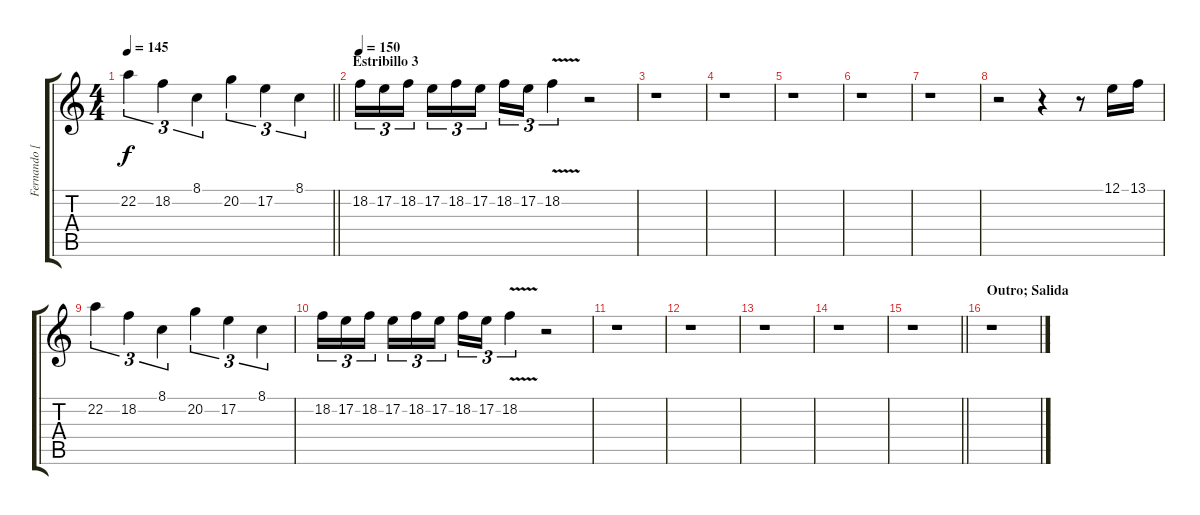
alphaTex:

\track ("Fernando [Flauta]" "Fernando [") {instrument flute}
\staff {score tabs}
\tuning (E4 B3 G3 D3 A2 E2) {hide}
\ts (4 4)
\tempo 145
\clef g2
\barLineRight lightlight
\ks c
22.2.4{tu (3 2) dy f} 18.2.4{tu (3 2)} 8.1.4{tu (3 2)} 20.2.4{tu (3 2)} 17.2.4{tu (3 2)} 8.1.4{tu (3 2)} |
\section ("" "Estribillo 3")
\tempo 150
18.2.16{tu (3 2)} 17.2.16{tu (3 2)} 18.2.16{tu (3 2) beam splitsecondary} 17.2.16{tu (3 2)} 18.2.16{tu (3 2)} 17.2.16{tu (3 2)} 18.2.16{tu (3 2)} 17.2.16{tu (3 2)} 18.2{v}.4{tu (3 2)} r.2 |
r.1 |
r.1 |
r.1 |
r.1 |
r.1 |
r.2 r.4 r.8 12.1.16 13.1.16 |
22.2.4{tu (3 2)} 18.2.4{tu (3 2)} 8.1.4{tu (3 2)} 20.2.4{tu (3 2)} 17.2.4{tu (3 2)} 8.1.4{tu (3 2)} |
18.2.16{tu (3 2)} 17.2.16{tu (3 2)} 18.2.16{tu (3 2) beam splitsecondary} 17.2.16{tu (3 2)} 18.2.16{tu (3 2)} 17.2.16{tu (3 2)} 18.2.16{tu (3 2)} 17.2.16{tu (3 2)} 18.2{v}.4{tu (3 2)} r.2 |
r.1 |
r.1 |
r.1 |
r.1 |
\barLineRight lightlight
r.1 |
\section ("" "Outro; Salida")
r.1
